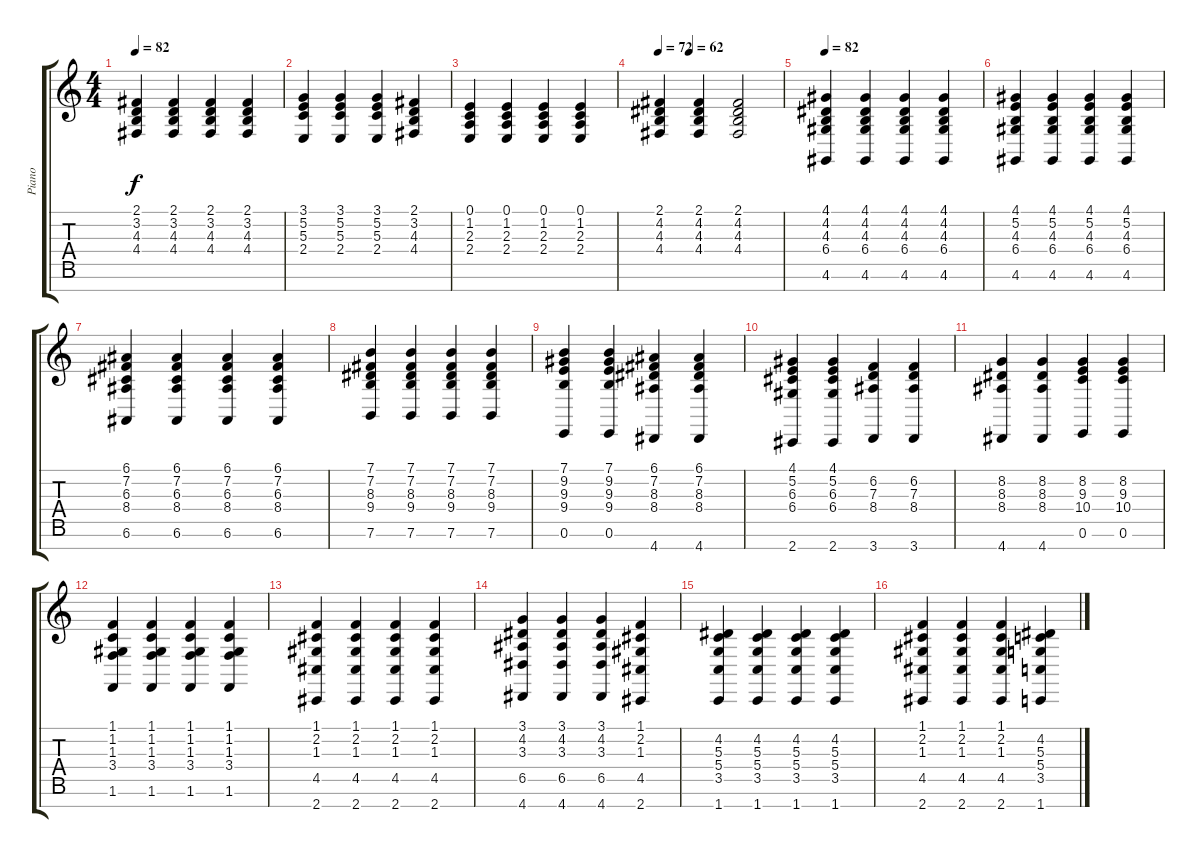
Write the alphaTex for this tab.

\track ("Piano" "Piano") {instrument brightacousticpiano}
\staff {score tabs}
\tuning (E4 B3 G3 D3 A2 E2 B1) {hide}
\ts (4 4)
\tempo 82
\clef g2
\ks c
(2.1 3.2 4.3 4.4).4{dy f} (2.1 3.2 4.3 4.4).4 (2.1 3.2 4.3 4.4).4 (2.1 3.2 4.3 4.4).4 |
(3.1 5.2 5.3 2.4).4 (3.1 5.2 5.3 2.4).4 (3.1 5.2 5.3 2.4).4 (2.1 3.2 4.3 4.4).4 |
(0.1 1.2 2.3 2.4).4 (0.1 1.2 2.3 2.4).4 (0.1 1.2 2.3 2.4).4 (0.1 1.2 2.3 2.4).4 |
\tempo 72
\tempo (62 0.25)
(2.1 4.2 4.3 4.4).4 (2.1 4.2 4.3 4.4).4 (2.1 4.2 4.3 4.4).2 |
\tempo 82
(4.1 4.2 4.3 6.4 4.6).4 (4.1 4.2 4.3 6.4 4.6).4 (4.1 4.2 4.3 6.4 4.6).4 (4.1 4.2 4.3 6.4 4.6).4 |
(4.1 5.2 4.3 6.4 4.6).4 (4.1 5.2 4.3 6.4 4.6).4 (4.1 5.2 4.3 6.4 4.6).4 (4.1 5.2 4.3 6.4 4.6).4 |
(6.1 7.2 6.3 8.4 6.6).4 (6.1 7.2 6.3 8.4 6.6).4 (6.1 7.2 6.3 8.4 6.6).4 (6.1 7.2 6.3 8.4 6.6).4 |
(7.1 7.2 8.3 9.4 7.6).4 (7.1 7.2 8.3 9.4 7.6).4 (7.1 7.2 8.3 9.4 7.6).4 (7.1 7.2 8.3 9.4 7.6).4 |
(7.1 9.2 9.3 9.4 0.6).4 (7.1 9.2 9.3 9.4 0.6).4 (6.1 7.2 8.3 8.4 4.7).4 (6.1 7.2 8.3 8.4 4.7).4 |
(4.1 5.2 6.3 6.4 2.7).4 (4.1 5.2 6.3 6.4 2.7).4 (6.2 7.3 8.4 3.7).4 (6.2 7.3 8.4 3.7).4 |
(8.2 8.3 8.4 4.7).4 (8.2 8.3 8.4 4.7).4 (8.2 9.3 10.4 0.6).4 (8.2 9.3 10.4 0.6).4 |
(1.1 1.2 1.3 3.4 1.6).4 (1.1 1.2 1.3 3.4 1.6).4 (1.1 1.2 1.3 3.4 1.6).4 (1.1 1.2 1.3 3.4 1.6).4 |
(1.1 2.2 1.3 4.5 2.7).4 (1.1 2.2 1.3 4.5 2.7).4 (1.1 2.2 1.3 4.5 2.7).4 (1.1 2.2 1.3 4.5 2.7).4 |
(3.1 4.2 3.3 6.5 4.7).4 (3.1 4.2 3.3 6.5 4.7).4 (3.1 4.2 3.3 6.5 4.7).4 (1.1 2.2 1.3 4.5 2.7).4 |
(4.2 5.3 5.4 3.5 1.7).4 (4.2 5.3 5.4 3.5 1.7).4 (4.2 5.3 5.4 3.5 1.7).4 (4.2 5.3 5.4 3.5 1.7).4 |
(1.1 2.2 1.3 4.5 2.7).4 (1.1 2.2 1.3 4.5 2.7).4 (1.1 2.2 1.3 4.5 2.7).4 (4.2 5.3 5.4 3.5 1.7).4
